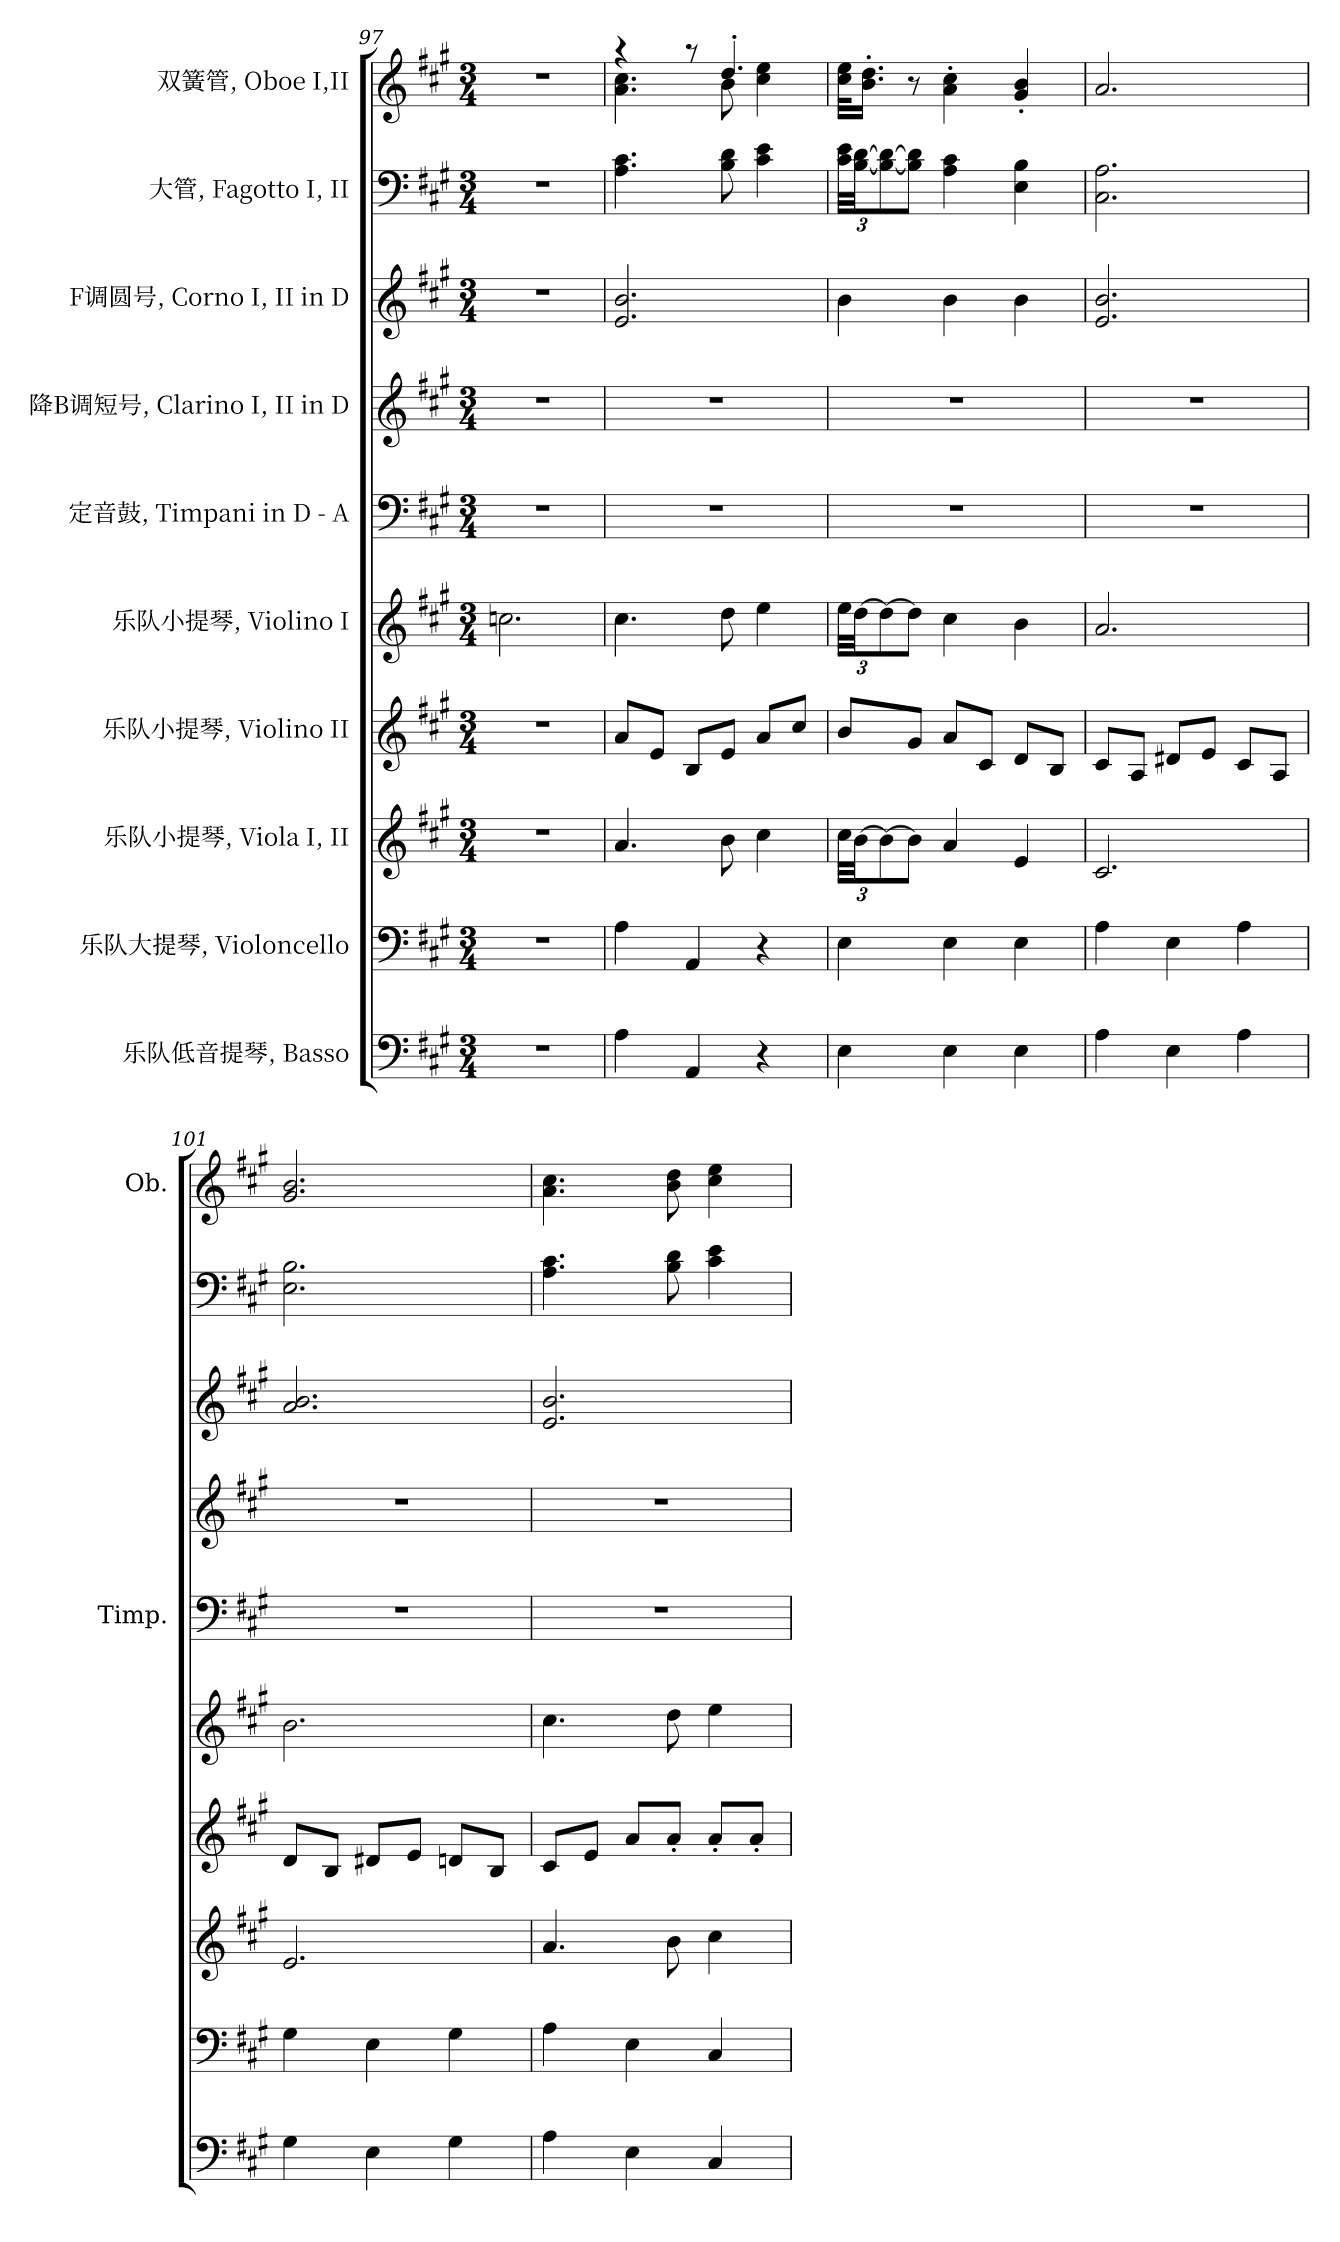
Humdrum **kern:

**kern	**kern	**kern	**kern	**kern	**kern	**kern	**kern	**kern	**kern
*part10	*part9	*part8	*part7	*part6	*part5	*part4	*part3	*part2	*part1
*staff10	*staff9	*staff8	*staff7	*staff6	*staff5	*staff4	*staff3	*staff2	*staff1
*I"乐队低音提琴, Basso	*I"乐队大提琴, Violoncello	*I"乐队小提琴, Viola I, II	*I"乐队小提琴, Violino II	*I"乐队小提琴, Violino I	*I"定音鼓, Timpani in D - A	*I"降B调短号, Clarino I, II in D	*I"F调圆号, Corno I, II in D	*I"大管, Fagotto I, II	*I"双簧管, Oboe I,II
*	*	*	*	*	*I'Timp.	*	*	*	*I'Ob.
*clefF4	*clefF4	*clefG2	*clefG2	*clefG2	*clefF4	*clefG2	*clefG2	*clefF4	*clefG2
*ITrd7c12	*	*	*	*	*	*ITrd1c2	*ITrd4c7	*	*
*k[f#c#g#]	*k[f#c#g#]	*k[f#c#g#]	*k[f#c#g#]	*k[f#c#g#]	*k[f#c#g#]	*k[f#]	*k[f#c#]	*k[f#c#g#]	*k[f#c#g#]
*M3/4	*M3/4	*M3/4	*M3/4	*M3/4	*M3/4	*M3/4	*M3/4	*M3/4	*M3/4
=97	=97	=97	=97	=97	=97	=97	=97	=97	=97
2.r	2.r	2.r	2.r	2.ccn\	2.r	2.r	2.r	2.r	2.r
!!LO:PB:g=z
=98	=98	=98	=98	=98	=98	=98	=98	=98	=98
*	*	*	*	*	*	*	*	*	*^
4AA\	4A\	4.a/	8a/L	4.cc#\	2.r	2.r	2.A/ 2.e/	4.A\ 4.c#\	4r	4.a\ 4.cc#\
.	.	.	8e/J	.	.	.	.	.	.	.
4AAA/	4AA/	.	8B/L	.	.	.	.	.	8r	.
.	.	8b\	8e/J	8dd\	.	.	.	8B\ 8d\	4.dd'/	8b\
4r	4r	4cc#\	8a/L	4ee\	.	.	.	4c#\ 4e\	.	4cc#\ 4ee\
.	.	.	8cc#/J	.	.	.	.	.	.	.
*	*	*	*	*	*	*	*	*	*v	*v
=99	=99	=99	=99	=99	=99	=99	=99	=99	=99
*	*	*Xbrackettup	*	*Xbrackettup	*	*	*	*Xbrackettup	*
4EE\	4E\	48cc#\LLL	8b/L	48ee\LLL	2.r	2.r	4e\	48c#\ 48e\LLL	32cc#\ 32ee\KLL
.	.	[48b\JJ	.	[48dd\JJ	.	.	.	[48B\ [48d\JJ	.
.	.	.	.	.	.	.	.	.	16.b\' 16.dd\'JJ
.	.	12b\_	.	12dd\_	.	.	.	12B\_ 12d\_	.
.	.	8b\J]	8g#/J	8dd\J]	.	.	.	8B\] 8d\]J	8r
4EE\	4E\	4a/	8a/L	4cc#\	.	.	4e\	4A\ 4c#\	4a\' 4cc#\'
.	.	.	8c#/J	.	.	.	.	.	.
4EE\	4E\	4e/	8d/L	4b\	.	.	4e\	4E\ 4B\	4g#/' 4b/'
.	.	.	8B/J	.	.	.	.	.	.
=100	=100	=100	=100	=100	=100	=100	=100	=100	=100
4AA\	4A\	2.c#/	8c#/L	2.a/	2.r	2.r	2.A/ 2.e/	2.C#\ 2.A\	2.a/
.	.	.	8A/J	.	.	.	.	.	.
4EE\	4E\	.	8d#X/L	.	.	.	.	.	.
.	.	.	8e/J	.	.	.	.	.	.
4AA\	4A\	.	8c#/L	.	.	.	.	.	.
.	.	.	8A/J	.	.	.	.	.	.
=101	=101	=101	=101	=101	=101	=101	=101	=101	=101
4GG#\	4G#\	2.e/	8d/L	2.b\	2.r	2.r	2.d/ 2.e/	2.E\ 2.B\	2.g#/ 2.b/
.	.	.	8B/J	.	.	.	.	.	.
4EE\	4E\	.	8d#X/L	.	.	.	.	.	.
.	.	.	8e/J	.	.	.	.	.	.
4GG#\	4G#\	.	8dn/L	.	.	.	.	.	.
.	.	.	8B/J	.	.	.	.	.	.
!!LO:PB:g=z
=102	=102	=102	=102	=102	=102	=102	=102	=102	=102
4AA\	4A\	4.a/	8c#/L	4.cc#\	2.r	2.r	2.A/ 2.e/	4.A\ 4.c#\	4.a\ 4.cc#\
.	.	.	8e/J	.	.	.	.	.	.
4EE\	4E\	.	8a/L	.	.	.	.	.	.
.	.	8b\	8a'/J	8dd\	.	.	.	8B\ 8d\	8b\ 8dd\
4CC#/	4C#/	4cc#\	8a'/L	4ee\	.	.	.	4c#\ 4e\	4cc#\ 4ee\
.	.	.	8a'/J	.	.	.	.	.	.
=	=	=	=	=	=	=	=	=	=
*-	*-	*-	*-	*-	*-	*-	*-	*-	*-
